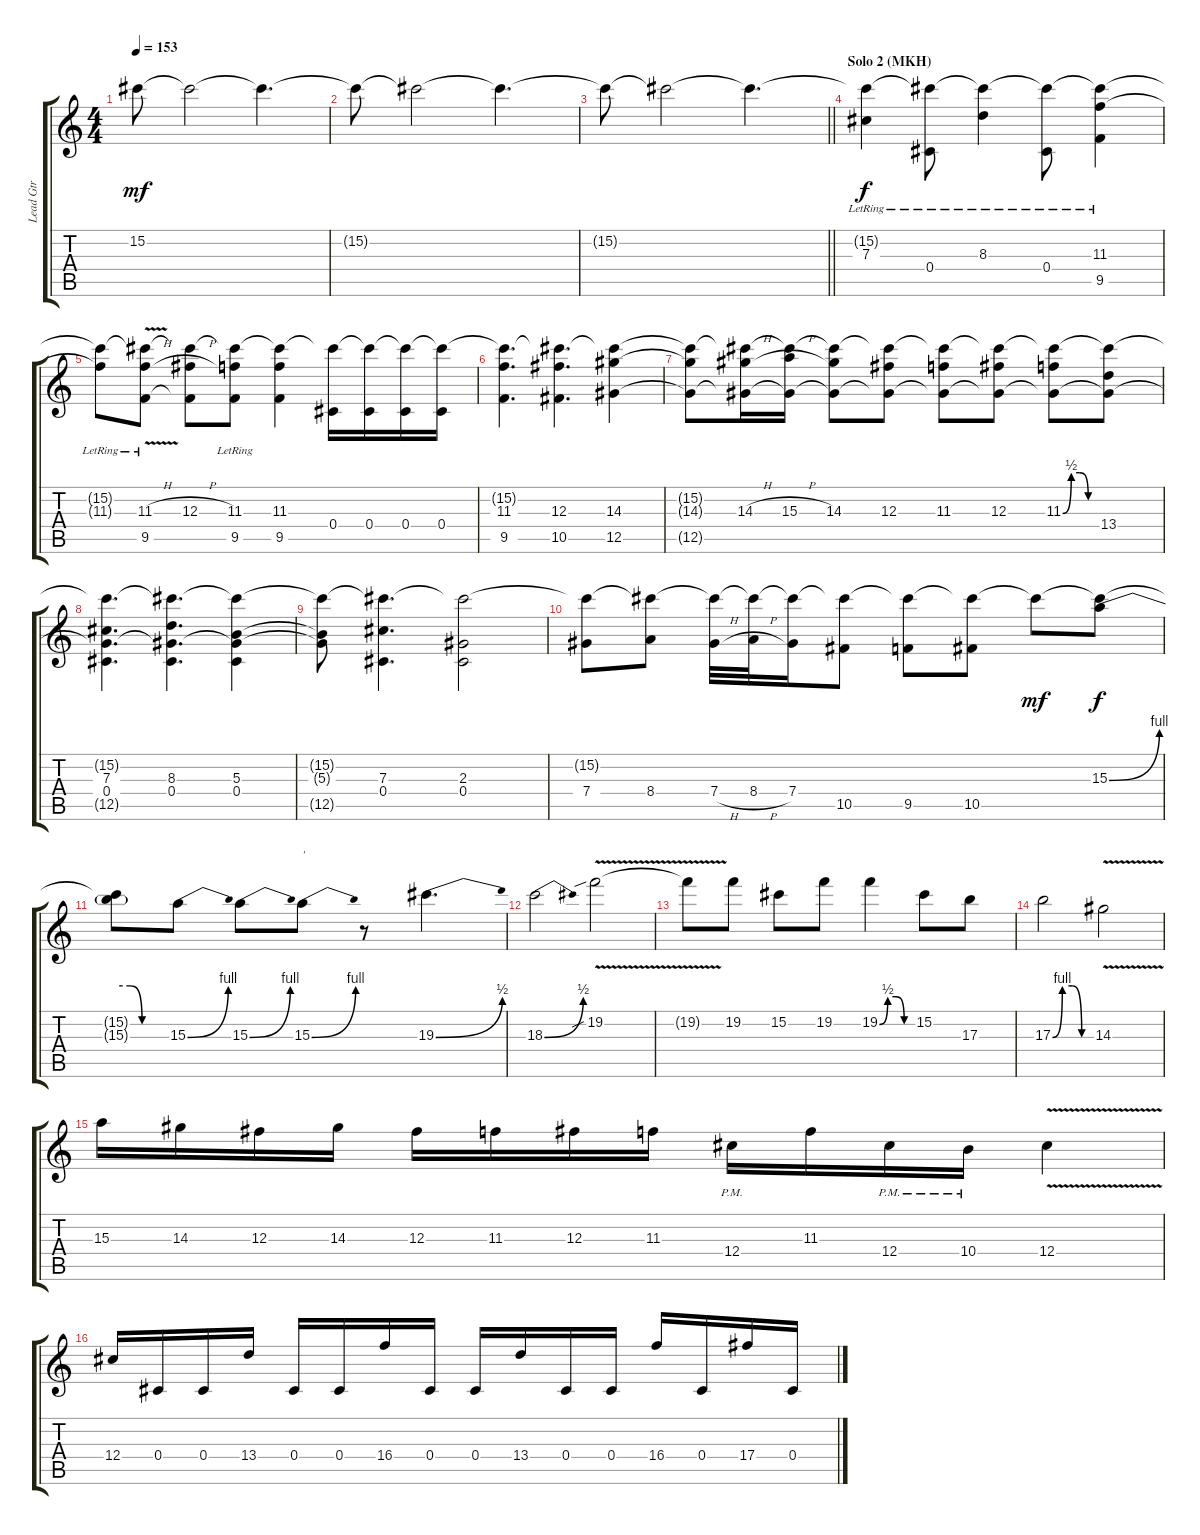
\track ("Lead Gtr" "Lead Gtr") {instrument distortionguitar}
\staff {score tabs}
\tuning (Eb4 Bb3 Gb3 Db3 Ab2 Db2) {hide}
\ts (4 4)
\tempo 153
\clef g2
\ks c
15.2{t}.8{dy mf} 15.2{t}.2 15.2{t}.4{d} |
15.2{t}.8 15.2{t}.2 15.2{t}.4{d} |
\barLineRight lightlight
15.2{t}.8 15.2{t}.2 15.2{t}.4{d} |
\section ("" "Solo 2 (MKH)")
(15.2{t} 7.3{lr}).4{dy f} (15.2{t} 0.4{lr}).8 (15.2{t} 8.3{lr}).4 (15.2{t} 0.4{lr}).8 (15.2{t} 11.3{lr} 9.5).4 |
(15.2{t} 11.3{lr t}).8 (15.2{t} 11.3{v h lr} 9.5).8 (15.2{t} 12.3{h} 9.5{t}).8 (15.2{t} 11.3{lr} 9.5).8 (15.2{t} 11.3 9.5).4 (15.2{t} 0.4).16 (15.2{t} 0.4).16 (15.2{t} 0.4).16 (15.2{t} 0.4).16 |
(15.2{t} 11.3 9.5).4{d} (15.2{t} 12.3 10.5).4{d} (15.2{t} 14.3 12.5).4 |
(15.2{t} 14.3{t} 12.5{t}).8 (15.2{t} 14.3{h} 12.5{t}).16 (15.2{t} 15.3{h} 12.5{t}).16 (15.2{t} 14.3 12.5{t}).8 (15.2{t} 12.3 12.5{t}).8 (15.2{t} 11.3 12.5{t}).8 (15.2{t} 12.3 12.5{t}).8 (15.2{t} 11.3{be (custom 0 0 15 2 30 2 45 0 60 0)} 12.5{t}).8 (15.2{t} 13.4 12.5{t}).8 |
(15.2{t} 7.3 0.4 12.5{t}).4{d} (15.2{t} 8.3 0.4 12.5{t}).4{d} (15.2{t} 5.3 0.4 12.5{t}).4 |
(15.2{t} 5.3{t} 12.5{t}).8 (15.2{t} 7.3 0.4).4{d} (15.2{t} 2.3 0.4).2 |
(15.2{t} 7.4).8 (15.2{t} 8.4).8 (15.2{t} 7.4{h}).32 (15.2{t} 8.4{h}).32 (15.2{t} 7.4).16 (15.2{t} 10.5).8 (15.2{t} 9.5).8 (15.2{t} 10.5).8 15.2{t}.8{dy mf} (15.2{t} 15.3{be (bend 0 0 60 4)}).8{dy f} |
(15.2{t} 15.3{be (custom 0 4 15 4 30 0 60 0) t}).8 15.3{be (bend 0 0 60 4)}.8 15.3{be (bend 0 0 60 4)}.8 15.3{be (bend 0 0 60 4)}.8{txt "'"} r.8 19.3{be (bend 0 0 60 2)}.4{d} |
18.3{be (bend 0 0 60 2)}.2 19.2{v sib}.2 |
19.2{v t}.8 19.2.8 15.2.8 19.2.8 19.2{be (custom 0 0 15 2 30 2 45 0 60 0)}.4 15.2.8 17.3.8 |
17.3{be (custom 0 0 15 4 30 4 45 0 60 0)}.2 14.3{v}.2 |
15.3.16 14.3.16 12.3.16 14.3.16 12.3.16 11.3.16 12.3.16 11.3.16 12.4{pm}.16 11.3.16 12.4{pm}.16 10.4{pm}.16 12.4{v}.4 |
12.4.16 0.4.16 0.4.16 13.4.16 0.4.16 0.4.16 16.4.16 0.4.16 0.4.16 13.4.16 0.4.16 0.4.16 16.4.16 0.4.16 17.4.16 0.4.16
